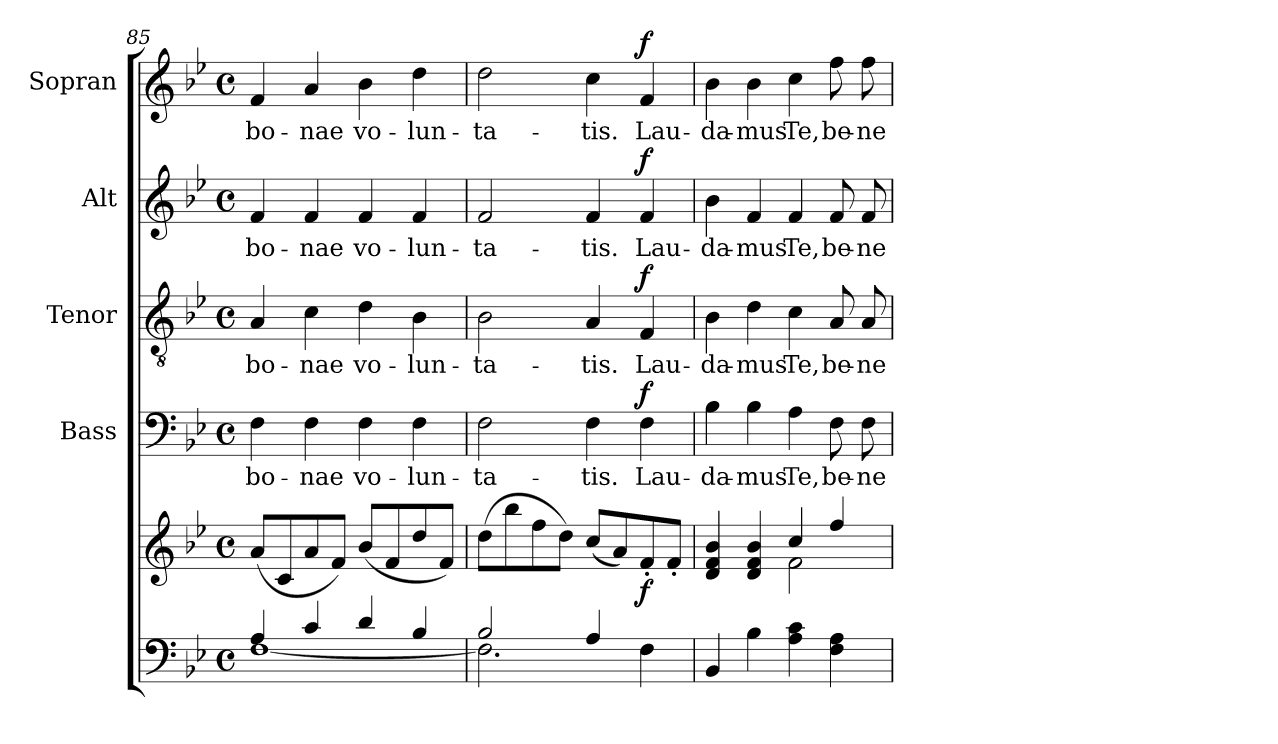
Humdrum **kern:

**kern	**kern	**dynam	**kern	**text	**dynam	**kern	**text	**dynam	**kern	**text	**dynam	**kern	**text	**dynam
*part5	*part5	*part5	*part4	*part4	*part4	*part3	*part3	*part3	*part2	*part2	*part2	*part1	*part1	*part1
*staff6	*staff5	*staff5/6	*staff4	*staff4	*staff4	*staff3	*staff3	*staff3	*staff2	*staff2	*staff2	*staff1	*staff1	*staff1
*	*	*	*I"Bass	*	*	*I"Tenor	*	*	*I"Alt	*	*	*I"Sopran	*	*
*	*	*	*I'B.	*	*	*I'T.	*	*	*I'A.	*	*	*I'S.	*	*
*clefF4	*clefG2	*	*clefF4	*	*	*clefGv2	*	*	*clefG2	*	*	*clefG2	*	*
*k[b-e-]	*k[b-e-]	*	*k[b-e-]	*	*	*k[b-e-]	*	*	*k[b-e-]	*	*	*k[b-e-]	*	*
*B-:	*B-:	*	*B-:	*	*	*B-:	*	*	*B-:	*	*	*B-:	*	*
*M4/4	*M4/4	*	*M4/4	*	*	*M4/4	*	*	*M4/4	*	*	*M4/4	*	*
*met(c)	*met(c)	*	*met(c)	*	*	*met(c)	*	*	*met(c)	*	*	*met(c)	*	*
=85	=85	=85	=85	=85	=85	=85	=85	=85	=85	=85	=85	=85	=85	=85
*^	*	*	*	*	*	*	*	*	*	*	*	*	*	*
!	!	!	!	!	!LO:LY:b	!	!	!LO:LY:b	!	!	!LO:LY:b	!	!	!LO:LY:b	!
4A/	[<1F	(<8a/L	.	4F\	bo-	.	4A/	bo-	.	4f/	bo-	.	4f/	bo-	.
.	.	8c/	.	.	.	.	.	.	.	.	.	.	.	.	.
!	!	!	!	!	!LO:LY:b	!	!	!LO:LY:b	!	!	!LO:LY:b	!	!	!LO:LY:b	!
4c/	.	8a/	.	4F\	-nae	.	4c\	-nae	.	4f/	-nae	.	4a/	-nae	.
.	.	8f/J)	.	.	.	.	.	.	.	.	.	.	.	.	.
!	!	!	!	!	!LO:LY:b	!	!	!LO:LY:b	!	!	!LO:LY:b	!	!	!LO:LY:b	!
4d/	.	(<8b-/L	.	4F\	vo-	.	4d\	vo-	.	4f/	vo-	.	4b-\	vo-	.
.	.	8f/	.	.	.	.	.	.	.	.	.	.	.	.	.
!	!	!	!	!	!LO:LY:b	!	!	!LO:LY:b	!	!	!LO:LY:b	!	!	!LO:LY:b	!
4B-/	.	8dd/	.	4F\	-lun-	.	4B-\	-lun-	.	4f/	-lun-	.	4dd\	-lun-	.
.	.	8f/J)	.	.	.	.	.	.	.	.	.	.	.	.	.
=86	=86	=86	=86	=86	=86	=86	=86	=86	=86	=86	=86	=86	=86	=86	=86
!	!	!	!	!	!LO:LY:b	!	!	!LO:LY:b	!	!	!LO:LY:b	!	!	!LO:LY:b	!
2B-/	2.F\]	(>8dd\L	.	2F\	-ta-	.	2B-\	-ta-	.	2f/	-ta-	.	2dd\	-ta-	.
.	.	8bb-\	.	.	.	.	.	.	.	.	.	.	.	.	.
.	.	8ff\	.	.	.	.	.	.	.	.	.	.	.	.	.
.	.	8dd\J)	.	.	.	.	.	.	.	.	.	.	.	.	.
!	!	!	!	!	!LO:LY:b	!	!	!LO:LY:b	!	!	!LO:LY:b	!	!	!LO:LY:b	!
4A/	.	(<8cc/L	.	4F\	-tis.	.	4A/	-tis.	.	4f/	-tis.	.	4cc\	-tis.	.
.	.	8a/)	.	.	.	.	.	.	.	.	.	.	.	.	.
!	!	!	!LO:DY:b	!	!LO:LY:b	!LO:DY:a	!	!LO:LY:b	!LO:DY:a	!	!LO:LY:b	!LO:DY:a	!	!LO:LY:b	!LO:DY:a
4ryy	4F\	8f'</	f	4F\	Lau-	f	4F/	Lau-	f	4f/	Lau-	f	4f/	Lau-	f
.	.	8f'</J	.	.	.	.	.	.	.	.	.	.	.	.	.
*v	*v	*	*	*	*	*	*	*	*	*	*	*	*	*	*
=87	=87	=87	=87	=87	=87	=87	=87	=87	=87	=87	=87	=87	=87	=87
*	*^	*	*	*	*	*	*	*	*	*	*	*	*	*
!	!	!	!	!	!LO:LY:b	!	!	!LO:LY:b	!	!	!LO:LY:b	!	!	!LO:LY:b	!
4BB-/	4d/ 4f/ 4b-/	2ryy	.	4B-\	-da-	.	4B-\	-da-	.	4b-\	-da-	.	4b-\	-da-	.
!	!	!	!	!	!LO:LY:b	!	!	!LO:LY:b	!	!	!LO:LY:b	!	!	!LO:LY:b	!
4B-\	4d/ 4f/ 4b-/	.	.	4B-\	-mus	.	4d\	-mus	.	4f/	-mus	.	4b-\	-mus	.
!	!	!	!	!	!LO:LY:b	!	!	!LO:LY:b	!	!	!LO:LY:b	!	!	!LO:LY:b	!
4A\ 4c\	4cc/	2f\	.	4A\	Te,	.	4c\	Te,	.	4f/	Te,	.	4cc\	Te,	.
!	!	!	!	!	!LO:LY:b	!	!	!LO:LY:b	!	!	!LO:LY:b	!	!	!LO:LY:b	!
4F\ 4A\	4ff/	.	.	8F\	be-	.	8A/	be-	.	8f/	be-	.	8ff\	be-	.
!	!	!	!	!	!LO:LY:b	!	!	!LO:LY:b	!	!	!LO:LY:b	!	!	!LO:LY:b	!
.	.	.	.	8F\	-ne-	.	8A/	-ne-	.	8f/	-ne-	.	8ff\	-ne-	.
*	*v	*v	*	*	*	*	*	*	*	*	*	*	*	*	*
=	=	=	=	=	=	=	=	=	=	=	=	=	=	=
*-	*-	*-	*-	*-	*-	*-	*-	*-	*-	*-	*-	*-	*-	*-
